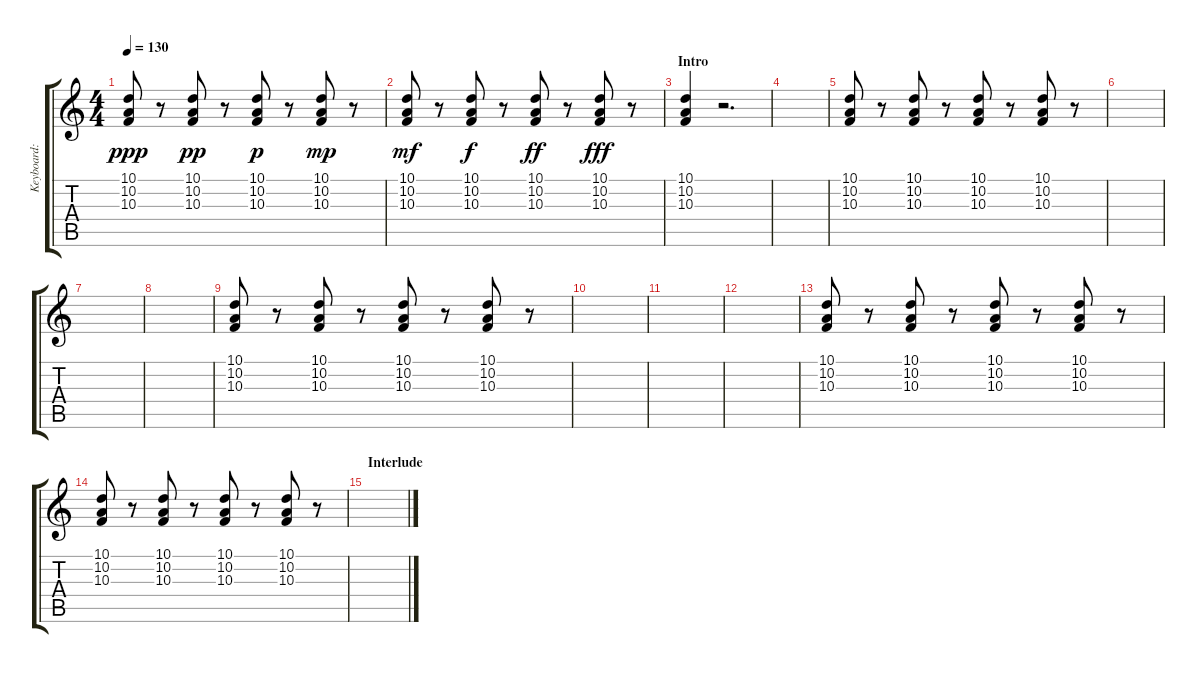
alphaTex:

\track ("Keyboard: Strings" "Keyboard: ") {instrument stringensemble1}
\staff {score tabs}
\tuning (E4 B3 G3 D3 A2 E2) {hide}
\ts (4 4)
\tempo 130
\clef g2
\ks c
(10.1 10.2 10.3).8{dy ppp instrument stringensemble1} r.8 (10.1 10.2 10.3).8{dy pp} r.8 (10.1 10.2 10.3).8{dy p} r.8 (10.1 10.2 10.3).8{dy mp} r.8 |
(10.1 10.2 10.3).8{dy mf} r.8 (10.1 10.2 10.3).8{dy f} r.8 (10.1 10.2 10.3).8{dy ff} r.8 (10.1 10.2 10.3).8{dy fff} r.8 |
\section ("" "Intro")
(10.1 10.2 10.3).4 r.2{d} |
|
(10.1 10.2 10.3).8 r.8 (10.1 10.2 10.3).8 r.8 (10.1 10.2 10.3).8 r.8 (10.1 10.2 10.3).8 r.8 |
|
|
|
(10.1 10.2 10.3).8 r.8 (10.1 10.2 10.3).8 r.8 (10.1 10.2 10.3).8 r.8 (10.1 10.2 10.3).8 r.8 |
|
|
|
(10.1 10.2 10.3).8 r.8 (10.1 10.2 10.3).8 r.8 (10.1 10.2 10.3).8 r.8 (10.1 10.2 10.3).8 r.8 |
(10.1 10.2 10.3).8 r.8 (10.1 10.2 10.3).8 r.8 (10.1 10.2 10.3).8 r.8 (10.1 10.2 10.3).8 r.8 |
\section ("" "Interlude")
